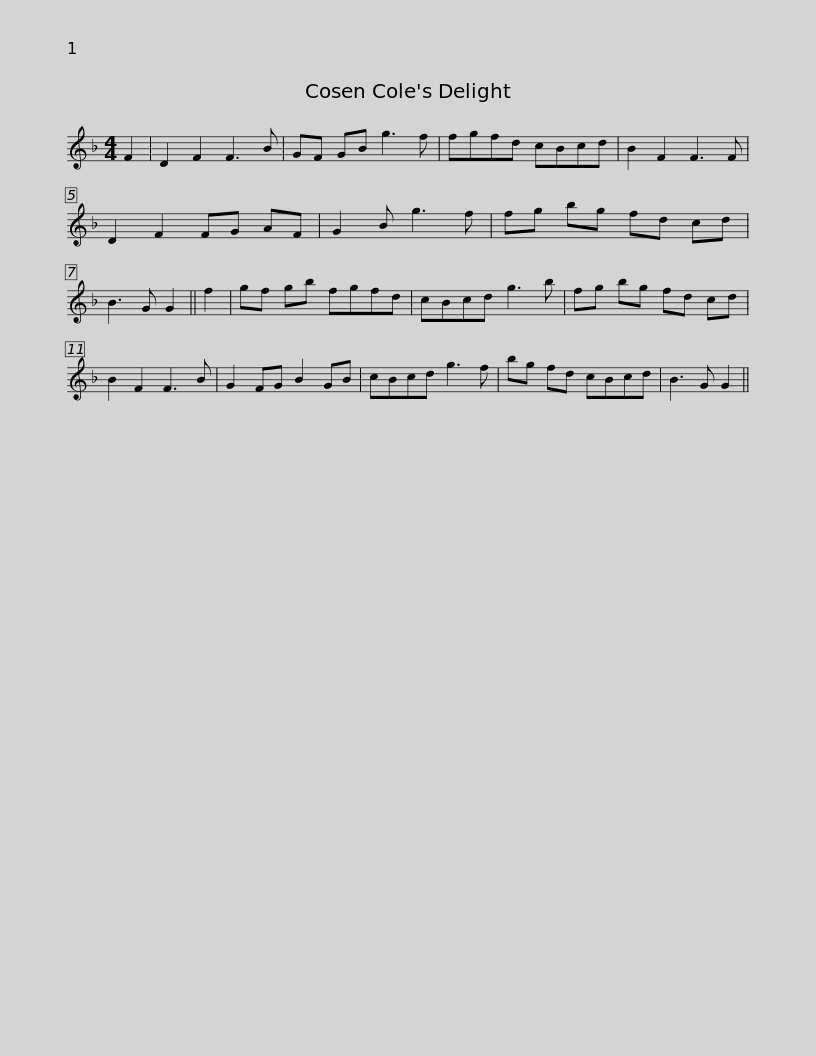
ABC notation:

X:1
L:1/8
M:4/4
I:linebreak $
K:Dmin
V:1 treble
V:1
 F2 | D2 F2 F3 B | GF GB g3 f | fgfd cBcd | B2 F2 F3 F | %5
 D2 F2 FG AF | G2 B g3 f |$ fg bg fd cd | B3 G G2 || f2 | %10
 gf gb fgfd | cBcd g3 b | fg bg fd cd | B2 F2 F3 B |$ G2 FG B2 GB | %15
 cBcd g3 f | bg fd cBcd | B3 G G2 || %18
